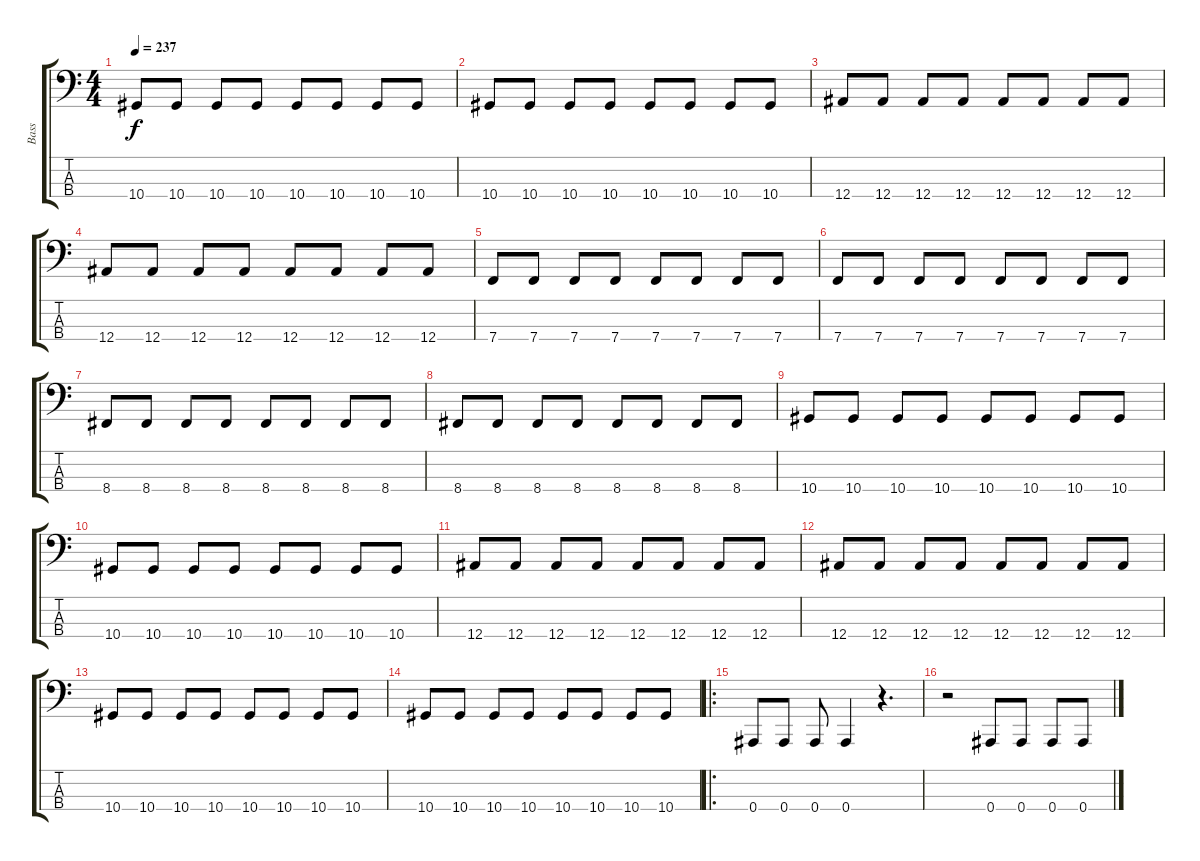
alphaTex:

\track ("Bass" "Bass") {instrument acousticguitarsteel}
\staff {score tabs}
\tuning (Eb2 Bb1 F1 Bb0) {hide}
\ts (4 4)
\tempo 237
\clef f4
\ks c
10.4.8{dy f} 10.4.8 10.4.8 10.4.8 10.4.8 10.4.8 10.4.8 10.4.8 |
10.4.8 10.4.8 10.4.8 10.4.8 10.4.8 10.4.8 10.4.8 10.4.8 |
12.4.8 12.4.8 12.4.8 12.4.8 12.4.8 12.4.8 12.4.8 12.4.8 |
12.4.8 12.4.8 12.4.8 12.4.8 12.4.8 12.4.8 12.4.8 12.4.8 |
7.4.8 7.4.8 7.4.8 7.4.8 7.4.8 7.4.8 7.4.8 7.4.8 |
7.4.8 7.4.8 7.4.8 7.4.8 7.4.8 7.4.8 7.4.8 7.4.8 |
8.4.8 8.4.8 8.4.8 8.4.8 8.4.8 8.4.8 8.4.8 8.4.8 |
8.4.8 8.4.8 8.4.8 8.4.8 8.4.8 8.4.8 8.4.8 8.4.8 |
10.4.8 10.4.8 10.4.8 10.4.8 10.4.8 10.4.8 10.4.8 10.4.8 |
10.4.8 10.4.8 10.4.8 10.4.8 10.4.8 10.4.8 10.4.8 10.4.8 |
12.4.8 12.4.8 12.4.8 12.4.8 12.4.8 12.4.8 12.4.8 12.4.8 |
12.4.8 12.4.8 12.4.8 12.4.8 12.4.8 12.4.8 12.4.8 12.4.8 |
10.4.8 10.4.8 10.4.8 10.4.8 10.4.8 10.4.8 10.4.8 10.4.8 |
10.4.8 10.4.8 10.4.8 10.4.8 10.4.8 10.4.8 10.4.8 10.4.8 |
\ro
0.4.8 0.4.8 0.4.8 0.4.4 r.4{d} |
r.2 0.4.8 0.4.8 0.4.8 0.4.8
